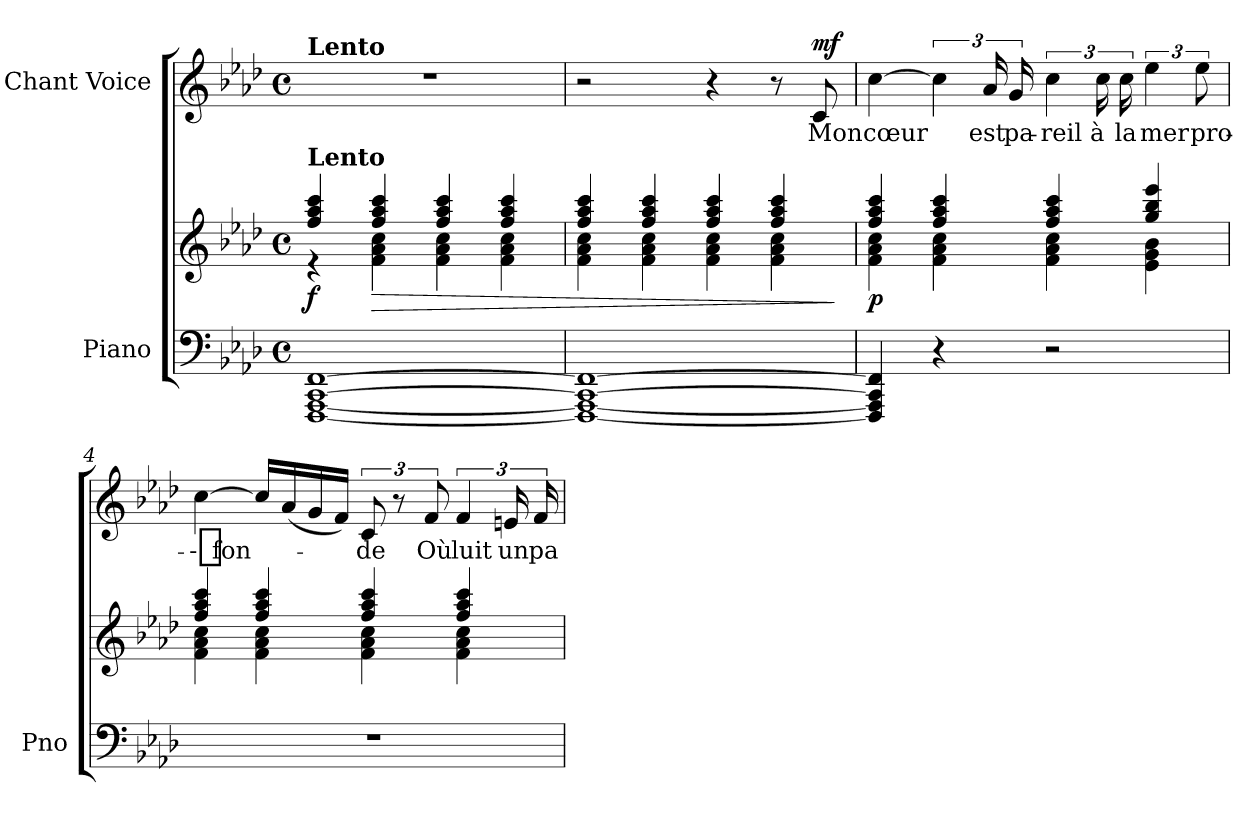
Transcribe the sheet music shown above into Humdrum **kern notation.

**kern	**kern	**dynam	**kern	**text	**dynam
*part2	*part2	*part2	*part1	*part1	*part1
*staff3	*staff2	*staff2/3	*staff1	*staff1	*staff1
*I"Piano	*	*	*I"Chant Voice	*	*
*I'Pno	*	*	*	*	*
*clefF4	*clefG2	*	*clefG2	*	*
*k[b-e-a-d-]	*k[b-e-a-d-]	*	*k[b-e-a-d-]	*	*
*M4/4	*M4/4	*	*M4/4	*	*
*met(c)	*met(c)	*	*met(c)	*	*
*MM42	*MM42	*	*MM42	*	*
=1	=1	=1	=1	=1	=1
*	*^	*	*	*	*
!	!	!	!	!LO:TX:a:B:t=Lento	!	!
!	!LO:TX:a:B:t=Lento	!	!	!	!	!
!	!	!	!LO:DY:b	!	!	!
[1FFF [1AAA- [1CC [1FF	4ff/ 4aa-/ 4ccc/	4r	f	1r	.	.
!	!	!	!LO:HP:b	!	!	!
.	4ff/ 4aa-/ 4ccc/	4f\ 4a-\ 4cc\	>	.	.	.
.	4ff/ 4aa-/ 4ccc/	4f\ 4a-\ 4cc\	.	.	.	.
.	4ff/ 4aa-/ 4ccc/	4f\ 4a-\ 4cc\	.	.	.	.
=2	=2	=2	=2	=2	=2	=2
1FFF_ 1AAA-_ 1CC_ 1FF_	4ff/ 4aa-/ 4ccc/	4f\ 4a-\ 4cc\	.	2r	.	.
.	4ff/ 4aa-/ 4ccc/	4f\ 4a-\ 4cc\	.	.	.	.
.	4ff/ 4aa-/ 4ccc/	4f\ 4a-\ 4cc\	.	4r	.	.
.	4ff/ 4aa-/ 4ccc/	4f\ 4a-\ 4cc\	.	8r	.	.
!	!	!	!	!	!LO:LY:b	!LO:DY:a
.	.	.	.	8c/	Mon	mf
*	*v	*v	*	*	*	*
.	.	]	.	.	.
=3	=3	=3	=3	=3	=3
*	*^	*	*	*	*
!	!	!	!LO:DY:b	!	!LO:LY:b	!
4FFF/] 4AAA-/] 4CC/] 4FF/]	4ff/ 4aa-/ 4ccc/	4f\ 4a-\ 4cc\	p	[4cc\	cœur	.
4r	4ff/ 4aa-/ 4ccc/	4f\ 4a-\ 4cc\	.	6cc\]	.	.
!	!	!	!	!	!LO:LY:b	!
.	.	.	.	24a-/	est	.
!	!	!	!	!	!LO:LY:b	!
.	.	.	.	24g/	pa-	.
!	!	!	!	!	!LO:LY:b	!
2r	4ff/ 4aa-/ 4ccc/	4f\ 4a-\ 4cc\	.	6cc\	-reil	.
!	!	!	!	!	!LO:LY:b	!
.	.	.	.	24cc\	à	.
!	!	!	!	!	!LO:LY:b	!
.	.	.	.	24cc\	la	.
!	!	!	!	!	!LO:LY:b	!
.	4gg/ 4bb-/ 4eee-/	4e-\ 4g\ 4b-\	.	6ee-\	mer	.
!	!	!	!	!	!LO:LY:b	!
.	.	.	.	12ee-\	pro-	.
!!LO:LB:g=z
=4	=4	=4	=4	=4	=4	=4
!	!	!	!	!	!LO:LY:b	!
1r	4ff/ 4aa-/ 4ccc/	4f\ 4a-\ 4cc\	.	[4cc\	-- fon-	.
.	4ff/ 4aa-/ 4ccc/	4f\ 4a-\ 4cc\	.	16cc/LL]	.	.
.	.	.	.	(<16a-/	.	.
.	.	.	.	16g/	.	.
.	.	.	.	16f/JJ)	.	.
!	!	!	!	!	!LO:LY:b	!
.	4ff/ 4aa-/ 4ccc/	4f\ 4a-\ 4cc\	.	12c/	-de	.
.	.	.	.	12r	.	.
!	!	!	!	!	!LO:LY:b	!
.	.	.	.	12f/	Où	.
!	!	!	!	!	!LO:LY:b	!
.	4ff/ 4aa-/ 4ccc/	4f\ 4a-\ 4cc\	.	6f/	luit	.
!	!	!	!	!	!LO:LY:b	!
.	.	.	.	24en/	un	.
!	!	!	!	!	!LO:LY:b	!
.	.	.	.	24f/	pa-	.
*	*v	*v	*	*	*	*
=	=	=	=	=	=
*-	*-	*-	*-	*-	*-
